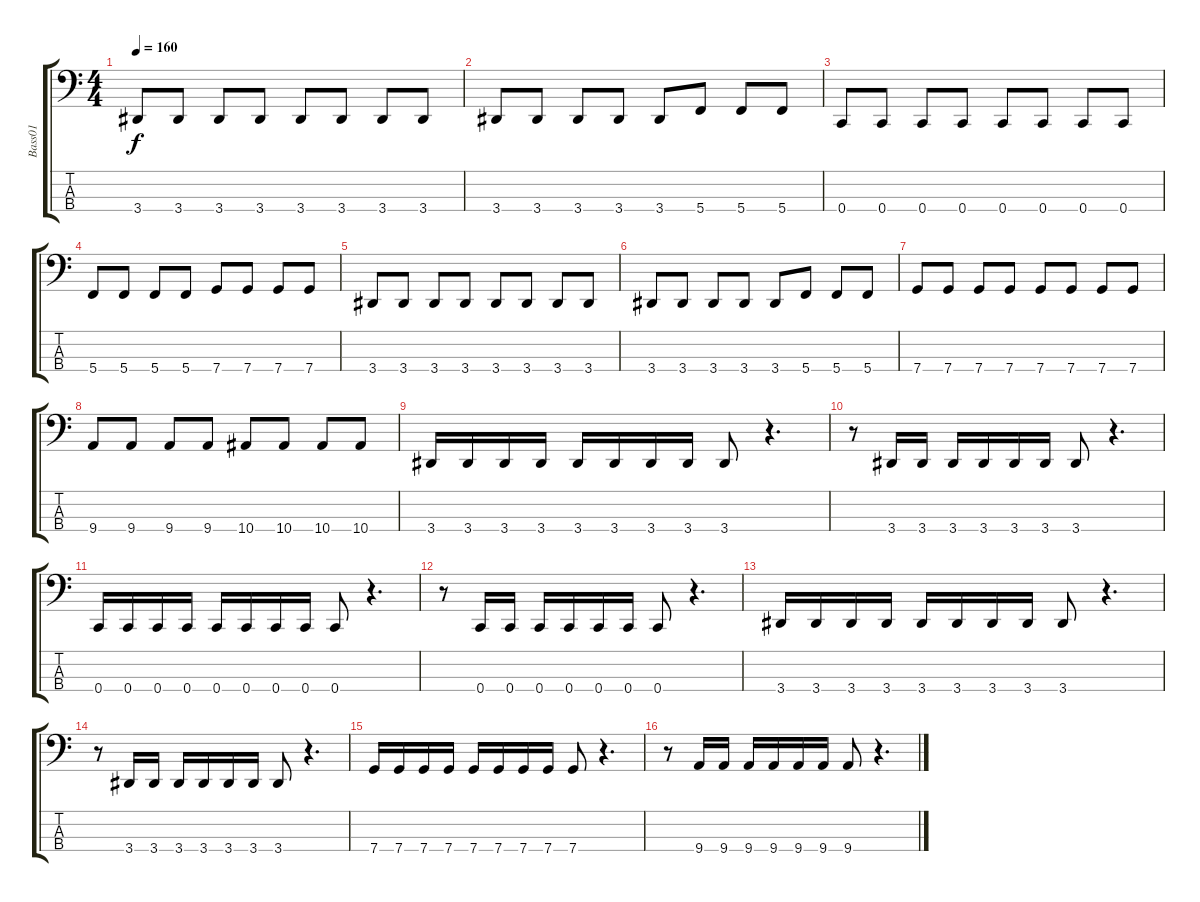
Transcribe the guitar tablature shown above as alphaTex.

\track ("Bass01" "Bass01") {instrument electricbassfinger}
\staff {score tabs}
\tuning (F2 C2 G1 C1) {hide}
\ts (4 4)
\tempo 160
\clef f4
\ks c
3.4.8{dy f} 3.4.8 3.4.8 3.4.8 3.4.8 3.4.8 3.4.8 3.4.8 |
3.4.8 3.4.8 3.4.8 3.4.8 3.4.8 5.4.8 5.4.8 5.4.8 |
0.4.8 0.4.8 0.4.8 0.4.8 0.4.8 0.4.8 0.4.8 0.4.8 |
5.4.8 5.4.8 5.4.8 5.4.8 7.4.8 7.4.8 7.4.8 7.4.8 |
3.4.8 3.4.8 3.4.8 3.4.8 3.4.8 3.4.8 3.4.8 3.4.8 |
3.4.8 3.4.8 3.4.8 3.4.8 3.4.8 5.4.8 5.4.8 5.4.8 |
7.4.8 7.4.8 7.4.8 7.4.8 7.4.8 7.4.8 7.4.8 7.4.8 |
9.4.8 9.4.8 9.4.8 9.4.8 10.4.8 10.4.8 10.4.8 10.4.8 |
3.4.16 3.4.16 3.4.16 3.4.16 3.4.16 3.4.16 3.4.16 3.4.16 3.4.8 r.4{d} |
r.8 3.4.16 3.4.16 3.4.16 3.4.16 3.4.16 3.4.16 3.4.8 r.4{d} |
0.4.16 0.4.16 0.4.16 0.4.16 0.4.16 0.4.16 0.4.16 0.4.16 0.4.8 r.4{d} |
r.8 0.4.16 0.4.16 0.4.16 0.4.16 0.4.16 0.4.16 0.4.8 r.4{d} |
3.4.16 3.4.16 3.4.16 3.4.16 3.4.16 3.4.16 3.4.16 3.4.16 3.4.8 r.4{d} |
r.8 3.4.16 3.4.16 3.4.16 3.4.16 3.4.16 3.4.16 3.4.8 r.4{d} |
7.4.16 7.4.16 7.4.16 7.4.16 7.4.16 7.4.16 7.4.16 7.4.16 7.4.8 r.4{d} |
r.8 9.4.16 9.4.16 9.4.16 9.4.16 9.4.16 9.4.16 9.4.8 r.4{d}
